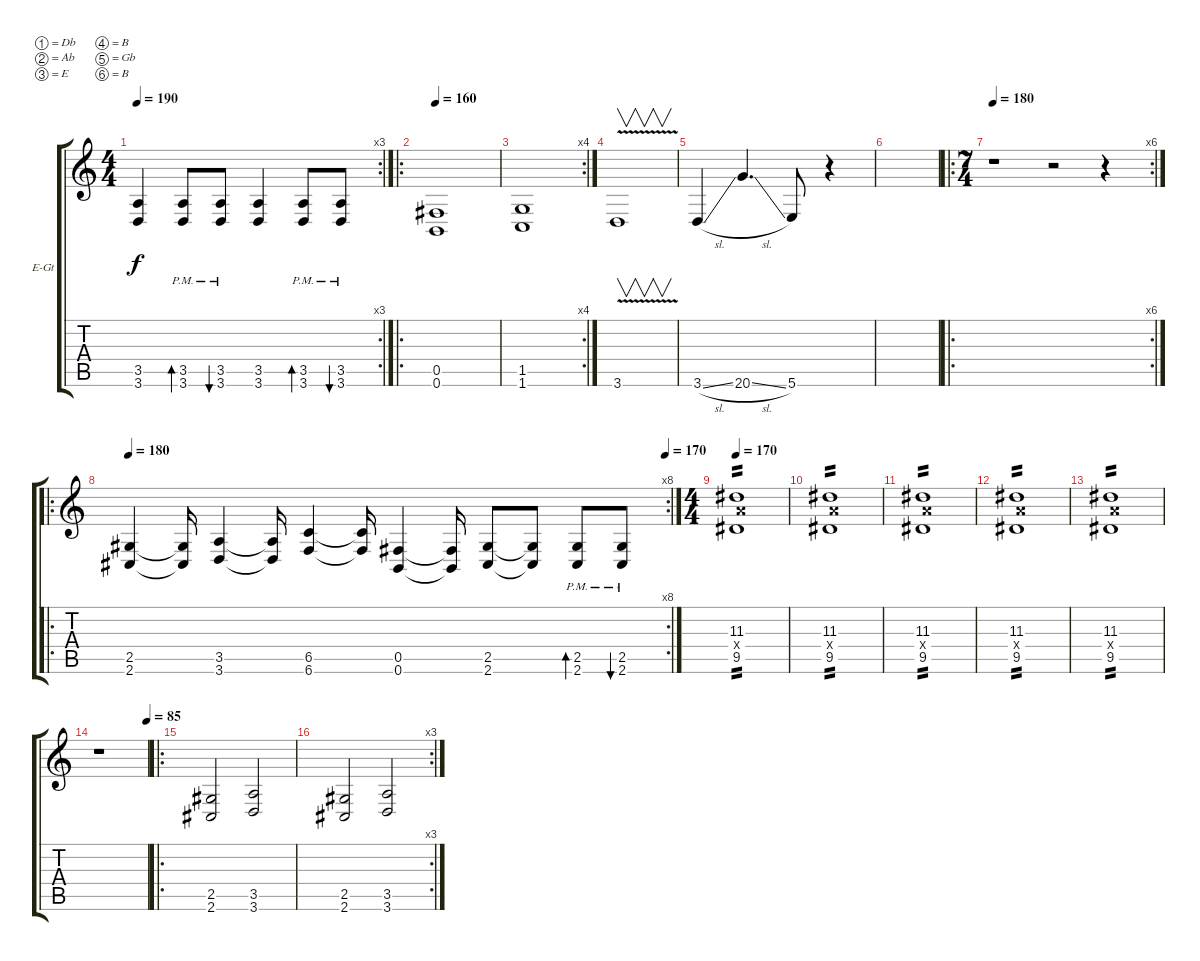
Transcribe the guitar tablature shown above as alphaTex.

\bracketExtendMode groupsimilarinstruments
\firstSystemTrackNameOrientation horizontal
\otherSystemsTrackNameOrientation horizontal
\track ("Ahrue Luster" "E-Gt") {instrument distortionguitar}
\staff {score tabs}
\tuning (Db4 Ab3 E3 B2 Gb2 B1)
\rc 3
\ts (4 4)
\tempo 190
\clef g2
\ks c
(3.5 3.6).4{dy f} (3.5{pm} 3.6{pm}).8{bd 30} (3.5{pm} 3.6{pm}).8{bu 30} (3.5 3.6).4 (3.5{pm} 3.6{pm}).8{bd 30} (3.5{pm} 3.6{pm}).8{bu 30} |
\ro
\tempo 160
(0.5 0.6).1 |
\rc 4
(1.5 1.6).1 |
3.6{v}.1{v} |
3.6{sl}.4 20.6{sl}.4{d} 5.6.8 r.4 |
|
\ro
\rc 6
\ts (7 4)
\tempo 180
r.1 r.2 r.4 |
\ro
\rc 8
\tempo 180
\tempo (170 1)
(2.5 2.6).4 (2.5{t} 2.6{t}).16 (3.5 3.6).4 (3.5{t} 3.6{t}).16 (6.5 6.6).4 (6.5{t} 6.6{t}).16 (0.5 0.6).4 (0.5{t} 0.6{t}).16 (2.5 2.6).8 (2.5{t} 2.6{t}).8 (2.5{pm} 2.6{pm}).8{bd 30} (2.5{pm} 2.6{pm}).8{bu 30} |
\ts (4 4)
\tempo 170
(11.3 9.5 10.4{x}).1{tp 2} |
(11.3 9.5 10.4{x}).1{tp 2} |
(11.3 9.5 10.4{x}).1{tp 2} |
(11.3 9.5 10.4{x}).1{tp 2} |
(11.3 9.5 10.4{x}).1{tp 2} |
\tempo (85 1)
r.1 |
\ro
(2.5 2.6).2 (3.5 3.6).2 |
\rc 3
(2.5 2.6).2 (3.5 3.6).2
